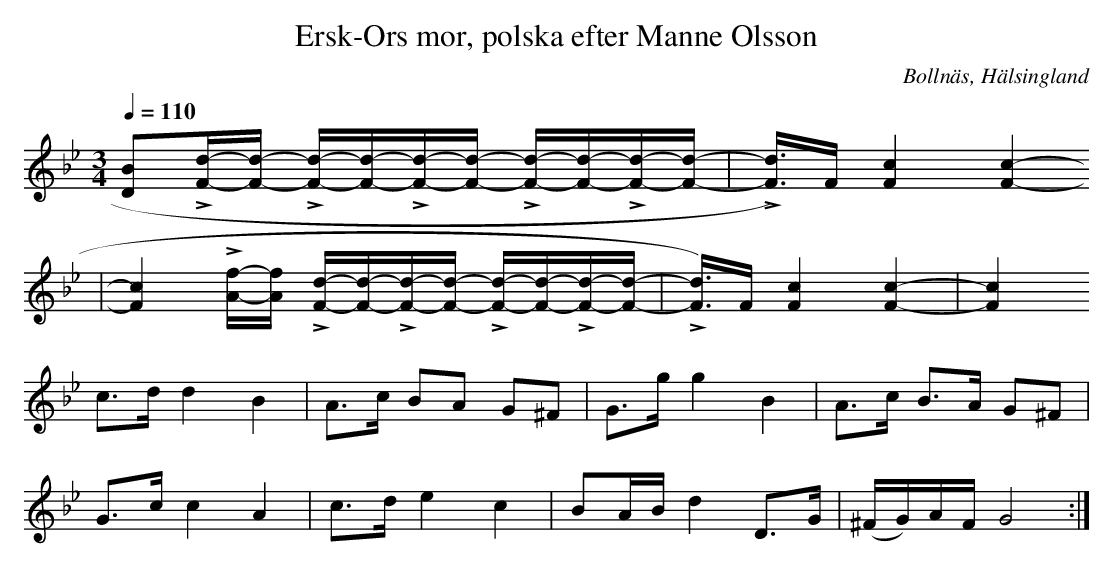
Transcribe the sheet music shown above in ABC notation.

X:1
T: Ersk-Ors mor, polska efter Manne Olsson
O:Bollnäs, Hälsingland
M:3/4
L:1/8
Q:1/4=110
K:Gm
[D B]L[F/d/]-[F/d/] - L[F/d/]-[F/d/]-L[F/d/]-[F/d/] - L[F/d/]-[F/d/]-L[F/d/]-[F/d/]-| L[F/ d/])>F [-F2 c2] [F2 c2]-
|[F2 c2]L[A/f/]-[A/f/] - L[F/d/]-[F/d/]-L[F/d/]-[F/d/] - L[F/d/]-[F/d/]-L[F/d/]-[F/d/]-| L[F/ d/])>F [-F2 c2] [F2 c2]-|[F2 c2]
c>d    d2       B2           | A>c    BA       G^F       | G>g    g2 B2     | A>c         B>A G^F  |
G>c    c2       A2           | c>d    e2       c2        | BA/B/  d2 D>G   | (^F/G/)A/F/ G4      :|
